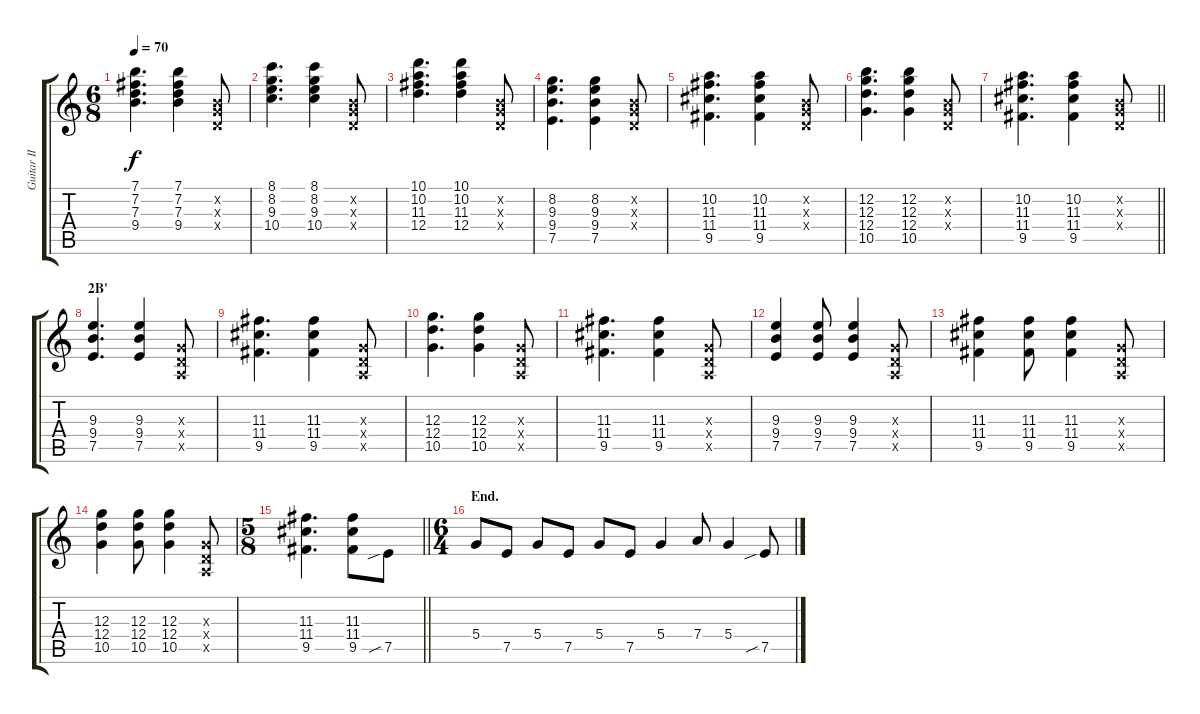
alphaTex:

\track ("Guitar II" "Guitar II") {instrument electricguitarjazz}
\staff {score tabs}
\tuning (E4 B3 G3 D3 A2 E2) {hide}
\ts (6 8)
\tempo 70
\clef g2
\ks c
(7.1 7.2 7.3 9.4).4{d dy f} (7.1 7.2 7.3 9.4).4 (0.2{x} 0.3{x} 0.4{x}).8 |
(8.1 8.2 9.3 10.4).4{d} (8.1 8.2 9.3 10.4).4 (0.2{x} 0.3{x} 0.4{x}).8 |
(10.1 10.2 11.3 12.4).4{d} (10.1 10.2 11.3 12.4).4 (0.2{x} 0.3{x} 0.4{x}).8 |
(8.2 9.3 9.4 7.5).4{d} (8.2 9.3 9.4 7.5).4 (0.2{x} 0.3{x} 0.4{x}).8 |
(10.2 11.3 11.4 9.5).4{d} (10.2 11.3 11.4 9.5).4 (0.2{x} 0.3{x} 0.4{x}).8 |
(12.2 12.3 12.4 10.5).4{d} (12.2 12.3 12.4 10.5).4 (0.2{x} 0.3{x} 0.4{x}).8 |
\barLineRight lightlight
(10.2 11.3 11.4 9.5).4{d} (10.2 11.3 11.4 9.5).4 (0.2{x} 0.3{x} 0.4{x}).8 |
\section ("" "2B'")
(9.3 9.4 7.5).4{d} (9.3 9.4 7.5).4 (0.3{x} 0.4{x} 0.5{x}).8 |
(11.3 11.4 9.5).4{d} (11.3 11.4 9.5).4 (0.3{x} 0.4{x} 0.5{x}).8 |
(12.3 12.4 10.5).4{d} (12.3 12.4 10.5).4 (0.3{x} 0.4{x} 0.5{x}).8 |
(11.3 11.4 9.5).4{d} (11.3 11.4 9.5).4 (0.3{x} 0.4{x} 0.5{x}).8 |
(9.3 9.4 7.5).4 (9.3 9.4 7.5).8 (9.3 9.4 7.5).4 (0.3{x} 0.4{x} 0.5{x}).8 |
(11.3 11.4 9.5).4 (11.3 11.4 9.5).8 (11.3 11.4 9.5).4 (0.3{x} 0.4{x} 0.5{x}).8 |
(12.3 12.4 10.5).4 (12.3 12.4 10.5).8 (12.3 12.4 10.5).4 (0.3{x} 0.4{x} 0.5{x}).8 |
\ts (5 8)
\barLineRight lightlight
(11.3 11.4 9.5).4{d} (11.3 11.4 9.5).8 7.5{sib}.8 |
\ts (6 4)
\section ("" "End.")
5.4.8 7.5.8 5.4.8 7.5.8 5.4.8 7.5.8 5.4.4 7.4.8 5.4.4 7.5{sib}.8
